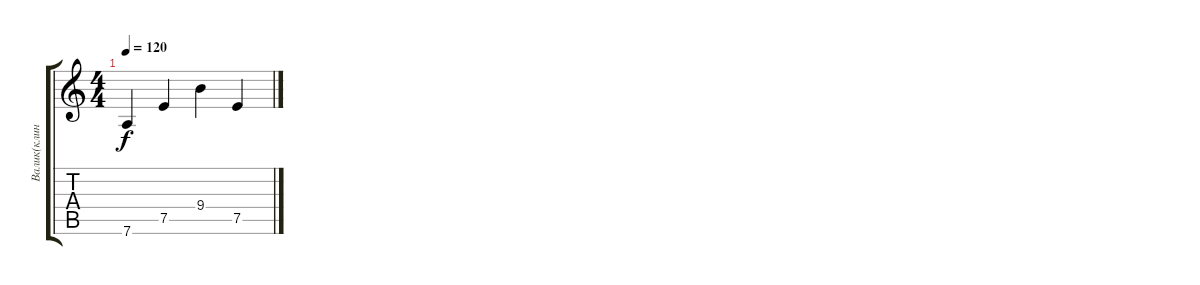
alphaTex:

\track ("Валик(клин)" "Валик(клин") {instrument acousticguitarsteel}
\staff {score tabs}
\tuning (E4 B3 G3 D3 A2 D2) {hide}
\ts (4 4)
\tempo 120
\clef g2
\ks c
7.6.4{dy f} 7.5.4 9.4.4 7.5.4
